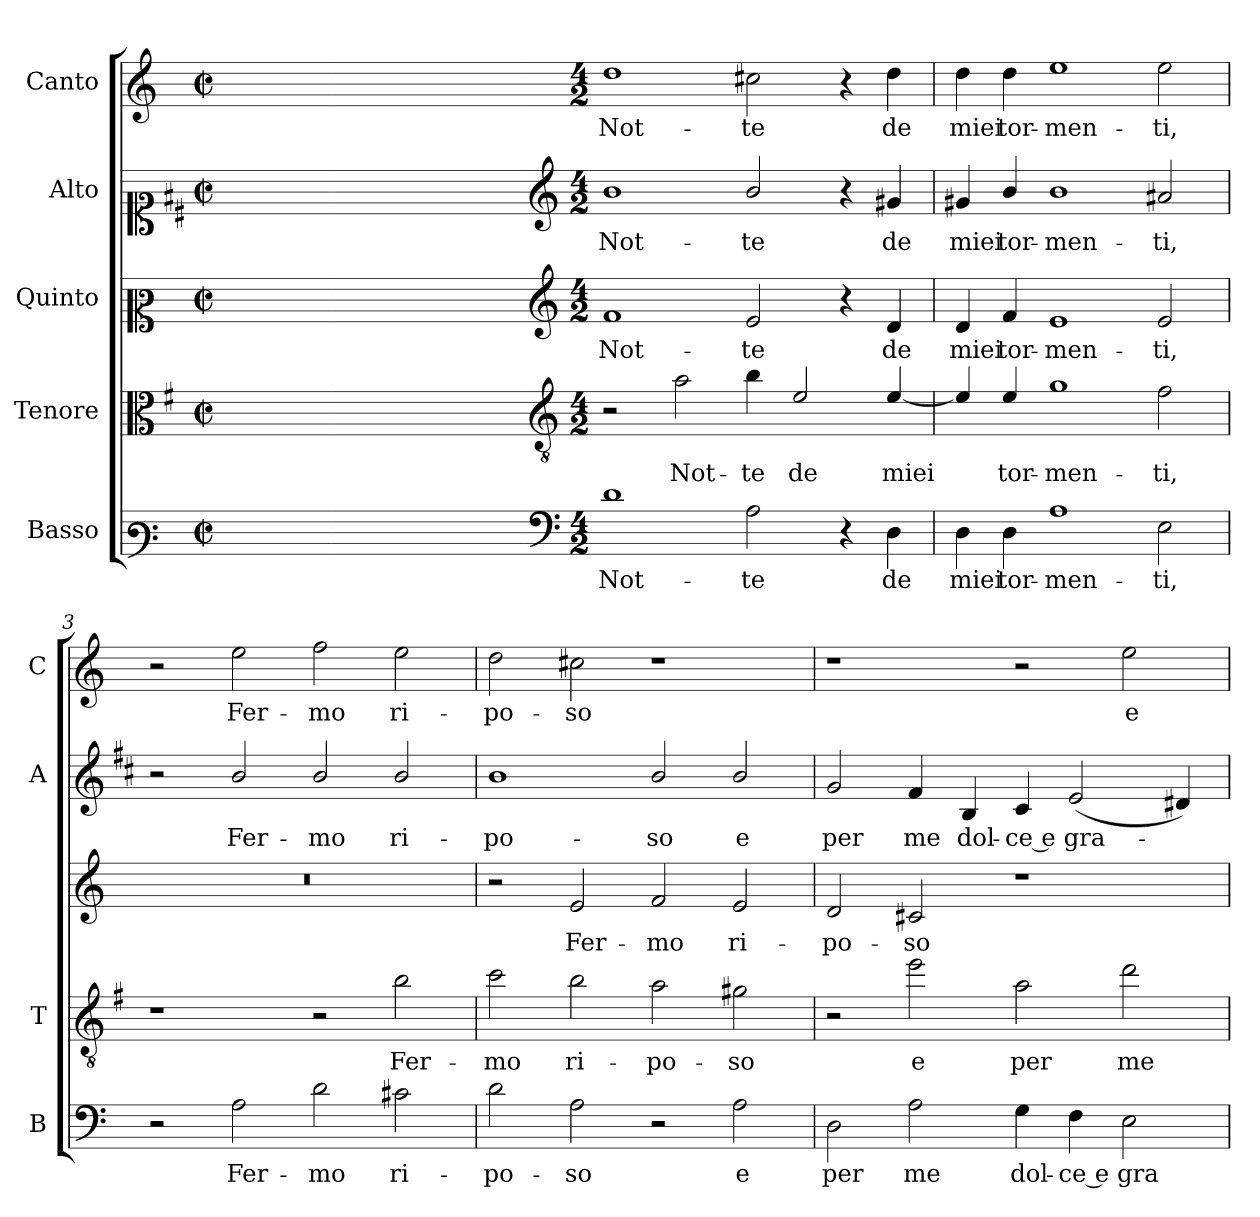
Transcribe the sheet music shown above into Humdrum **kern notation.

**kern	**text	**kern	**text	**kern	**text	**kern	**text	**kern	**text
*part5	*part5	*part4	*part4	*part3	*part3	*part2	*part2	*part1	*part1
*staff5	*staff5	*staff4	*staff4	*staff3	*staff3	*staff2	*staff2	*staff1	*staff1
*I"Basso	*	*I"Tenore	*	*I"Quinto	*	*I"Alto	*	*I"Canto	*
*I'B	*	*I'T	*	*	*	*I'A	*	*I'C	*
*clefF3	*	*clefC3	*	*clefC2	*	*clefC1	*	*clefG2	*
*	*	*ITrd4c7	*	*	*	*ITrd1c2	*	*	*
*k[]	*	*k[]	*	*k[]	*	*k[]	*	*k[]	*
*C:	*	*C:	*	*C:	*	*C:	*	*C:	*
*M2/2	*	*M2/2	*	*M2/2	*	*M2/2	*	*M2/2	*
*met(c|)	*	*met(c|)	*	*met(c|)	*	*met(c|)	*	*met(c|)	*
=	=	=	=	=	=	=	=	=	=
1ryy	.	1ryy	.	1ryy	.	1ryy	.	1ryy	.
=1X-	=1X-	=1X-	=1X-	=1X-	=1X-	=1X-	=1X-	=1X-	=1X-
4ryy	.	4ryy	.	4ryy	.	4ryy	.	4ryy	.
4ryy	.	4ryy	.	4ryy	.	4ryy	.	4ryy	.
4ryy	.	4ryy	.	4ryy	.	4ryy	.	4ryy	.
4ryy	.	4ryy	.	4ryy	.	4ryy	.	4ryy	.
=1-	=1-	=1-	=1-	=1-	=1-	=1-	=1-	=1-	=1-
*clefF4	*	*clefGv2	*	*clefG2	*	*clefG2	*	*	*
*M4/2	*	*M4/2	*	*M4/2	*	*M4/2	*	*M4/2	*
!	!LO:LY:b	!	!	!	!LO:LY:b	!	!LO:LY:b	!	!LO:LY:b
1d	Not-	2r	.	1f	Not-	1a	Not-	1dd	Not-
!	!	!	!LO:LY:b	!	!	!	!	!	!
.	.	2d\	Not-	.	.	.	.	.	.
!	!LO:LY:b	!	!LO:LY:b	!	!LO:LY:b	!	!LO:LY:b	!	!LO:LY:b
2A\	-te	4e\	-te	2e/	-te	2a/	-te	2cc#X\	-te
!	!	!	!LO:LY:b	!	!	!	!	!	!
.	.	2A/	de	.	.	.	.	.	.
4r	.	.	.	4r	.	4r	.	4r	.
!	!LO:LY:b	!	!LO:LY:b	!	!LO:LY:b	!	!LO:LY:b	!	!LO:LY:b
4D\	de	[4A/	miei	4d/	de	4f#X/	de	4dd\	de
=2	=2	=2	=2	=2	=2	=2	=2	=2	=2
!	!LO:LY:b	!	!	!	!LO:LY:b	!	!LO:LY:b	!	!LO:LY:b
4D\	miei	4A/]	.	4d/	miei	4f#X/	miei	4dd\	miei
!	!LO:LY:b	!	!LO:LY:b	!	!LO:LY:b	!	!LO:LY:b	!	!LO:LY:b
4D\	tor-	4A/	tor-	4f/	tor-	4a/	tor-	4dd\	tor-
!	!LO:LY:b	!	!LO:LY:b	!	!LO:LY:b	!	!LO:LY:b	!	!LO:LY:b
1A	-men-	1c	-men-	1e	-men-	1a	-men-	1ee	-men-
!	!LO:LY:b	!	!LO:LY:b	!	!LO:LY:b	!	!LO:LY:b	!	!LO:LY:b
2E\	-ti,	2B\	-ti,	2e/	-ti,	2g#X/	-ti,	2ee\	-ti,
=3	=3	=3	=3	=3	=3	=3	=3	=3	=3
2r	.	1r	.	0r	.	2r	.	2r	.
!	!LO:LY:b	!	!	!	!	!	!LO:LY:b	!	!LO:LY:b
2A\	Fer-	.	.	.	.	2a/	Fer-	2ee\	Fer-
!	!LO:LY:b	!	!	!	!	!	!LO:LY:b	!	!LO:LY:b
2d\	-mo	2r	.	.	.	2a/	-mo	2ff\	-mo
!	!LO:LY:b	!	!LO:LY:b	!	!	!	!LO:LY:b	!	!LO:LY:b
2c#X\	ri-	2e\	Fer-	.	.	2a/	ri-	2ee\	ri-
!!LO:LB:g=z
=4	=4	=4	=4	=4	=4	=4	=4	=4	=4
!	!LO:LY:b	!	!LO:LY:b	!	!	!	!LO:LY:b	!	!LO:LY:b
2d\	-po-	2f\	-mo	2r	.	1a	-po-	2dd\	-po-
!	!LO:LY:b	!	!LO:LY:b	!	!LO:LY:b	!	!	!	!LO:LY:b
2A\	-so	2e\	ri-	2e/	Fer-	.	.	2cc#X\	-so
!	!	!	!LO:LY:b	!	!LO:LY:b	!	!LO:LY:b	!	!
2r	.	2d\	-po-	2f/	-mo	2a/	-so	1r	.
!	!LO:LY:b	!	!LO:LY:b	!	!LO:LY:b	!	!LO:LY:b	!	!
2A\	e	2c#X\	-so	2e/	ri-	2a/	e	.	.
=5	=5	=5	=5	=5	=5	=5	=5	=5	=5
!	!LO:LY:b	!	!	!	!LO:LY:b	!	!LO:LY:b	!	!
2D\	per	2r	.	2d/	-po-	2f/	per	1r	.
!	!LO:LY:b	!	!LO:LY:b	!	!LO:LY:b	!	!LO:LY:b	!	!
2A\	me	2a\	e	2c#X/	-so	4e/	me	.	.
!	!	!	!	!	!	!	!LO:LY:b	!	!
.	.	.	.	.	.	4A/	dol-	.	.
!	!LO:LY:b	!	!LO:LY:b	!	!	!	!LO:LY:b	!	!
4G\	dol-	2d\	per	1r	.	4B/	-ce e	2r	.
!	!LO:LY:b	!	!	!	!	!	!LO:LY:b	!	!
4F\	-ce e	.	.	.	.	(<2d/	gra-	.	.
!	!LO:LY:b	!	!LO:LY:b	!	!	!	!	!	!LO:LY:b
2E\	gra-	2g\	me	.	.	.	.	2ee\	e
.	.	.	.	.	.	4c#X/)	.	.	.
=	=	=	=	=	=	=	=	=	=
*-	*-	*-	*-	*-	*-	*-	*-	*-	*-
